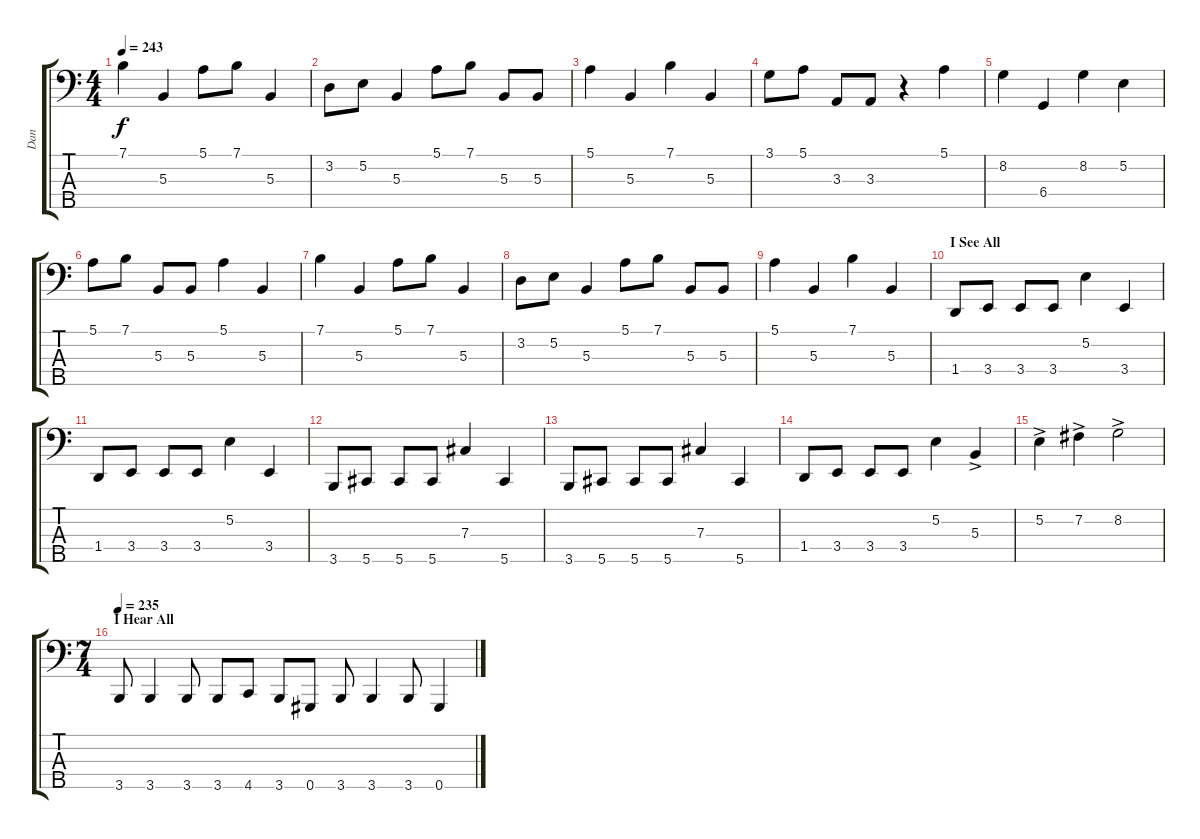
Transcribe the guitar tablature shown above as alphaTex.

\track ("Dan" "Dan") {instrument electricbasspick}
\staff {score tabs}
\tuning (E2 B1 Gb1 Db1 Ab0) {hide}
\ts (4 4)
\tempo 243
\clef f4
\ks c
7.1.4{dy f} 5.3.4 5.1.8 7.1.8 5.3.4 |
3.2.8 5.2.8 5.3.4 5.1.8 7.1.8 5.3.8 5.3.8 |
5.1.4 5.3.4 7.1.4 5.3.4 |
3.1.8 5.1.8 3.3.8 3.3.8 r.4 5.1.4 |
8.2.4 6.4.4 8.2.4 5.2.4 |
5.1.8 7.1.8 5.3.8 5.3.8 5.1.4 5.3.4 |
7.1.4 5.3.4 5.1.8 7.1.8 5.3.4 |
3.2.8 5.2.8 5.3.4 5.1.8 7.1.8 5.3.8 5.3.8 |
5.1.4 5.3.4 7.1.4 5.3.4 |
\section ("" "I See All")
1.4.8 3.4.8 3.4.8 3.4.8 5.2.4 3.4.4 |
1.4.8 3.4.8 3.4.8 3.4.8 5.2.4 3.4.4 |
3.5.8 5.5.8 5.5.8 5.5.8 7.3.4 5.5.4 |
3.5.8 5.5.8 5.5.8 5.5.8 7.3.4 5.5.4 |
1.4.8 3.4.8 3.4.8 3.4.8 5.2.4 5.3{ac}.4 |
5.2{ac}.4 7.2{ac}.4 8.2{ac}.2 |
\ts (7 4)
\section ("" "I Hear All")
\tempo 235
3.5.8 3.5.4 3.5.8 3.5.8 4.5.8 3.5.8 0.5.8 3.5.8 3.5.4 3.5.8 0.5.4
